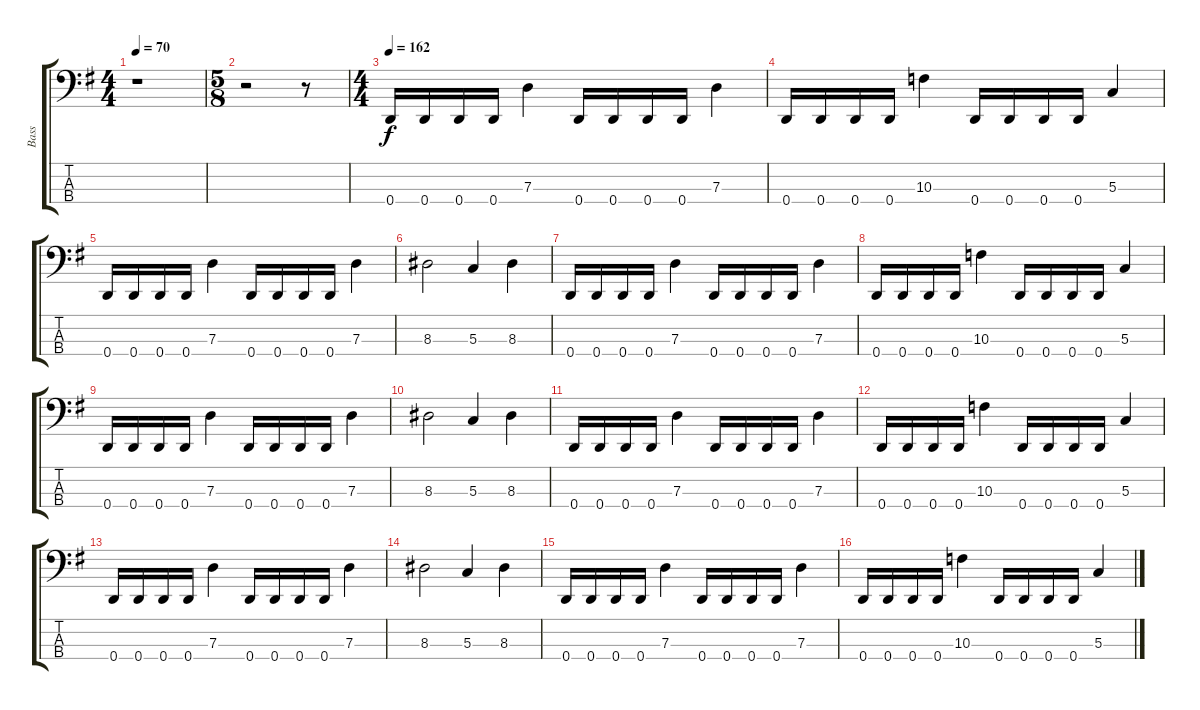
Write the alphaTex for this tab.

\track ("Bass" "Bass") {instrument electricbassfinger}
\staff {score tabs}
\tuning (F2 C2 G1 D1) {hide}
\ts (4 4)
\tempo 70
\clef f4
\ks g
r.1{dy f} |
\ts (5 8)
r.2 r.8 |
\ts (4 4)
\tempo 162
0.4.16 0.4.16 0.4.16 0.4.16 7.3.4 0.4.16 0.4.16 0.4.16 0.4.16 7.3.4 |
0.4.16 0.4.16 0.4.16 0.4.16 10.3.4 0.4.16 0.4.16 0.4.16 0.4.16 5.3.4 |
0.4.16 0.4.16 0.4.16 0.4.16 7.3.4 0.4.16 0.4.16 0.4.16 0.4.16 7.3.4 |
8.3.2 5.3.4 8.3.4 |
0.4.16 0.4.16 0.4.16 0.4.16 7.3.4 0.4.16 0.4.16 0.4.16 0.4.16 7.3.4 |
0.4.16 0.4.16 0.4.16 0.4.16 10.3.4 0.4.16 0.4.16 0.4.16 0.4.16 5.3.4 |
0.4.16 0.4.16 0.4.16 0.4.16 7.3.4 0.4.16 0.4.16 0.4.16 0.4.16 7.3.4 |
8.3.2 5.3.4 8.3.4 |
0.4.16 0.4.16 0.4.16 0.4.16 7.3.4 0.4.16 0.4.16 0.4.16 0.4.16 7.3.4 |
0.4.16 0.4.16 0.4.16 0.4.16 10.3.4 0.4.16 0.4.16 0.4.16 0.4.16 5.3.4 |
0.4.16 0.4.16 0.4.16 0.4.16 7.3.4 0.4.16 0.4.16 0.4.16 0.4.16 7.3.4 |
8.3.2 5.3.4 8.3.4 |
0.4.16 0.4.16 0.4.16 0.4.16 7.3.4 0.4.16 0.4.16 0.4.16 0.4.16 7.3.4 |
0.4.16 0.4.16 0.4.16 0.4.16 10.3.4 0.4.16 0.4.16 0.4.16 0.4.16 5.3.4
